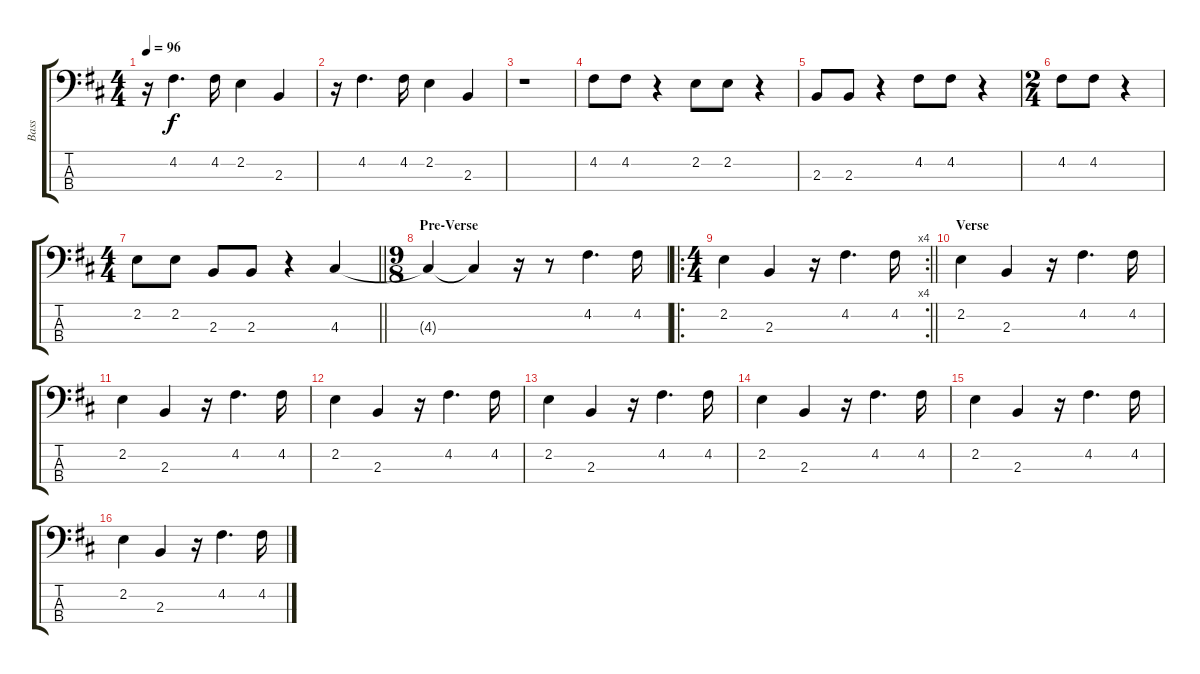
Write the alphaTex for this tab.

\track ("Bass" "Bass") {instrument electricbasspick}
\staff {score tabs}
\tuning (G2 D2 A1 E1) {hide}
\ts (4 4)
\tempo 96
\clef f4
\ks d
r.16{dy f} 4.2.4{d} 4.2.16 2.2.4 2.3.4 |
r.16 4.2.4{d} 4.2.16 2.2.4 2.3.4 |
r.1 |
4.2.8 4.2.8 r.4 2.2.8 2.2.8 r.4 |
2.3.8 2.3.8 r.4 4.2.8 4.2.8 r.4 |
\ts (2 4)
4.2.8 4.2.8 r.4 |
\ts (4 4)
\barLineRight lightlight
2.2.8 2.2.8 2.3.8 2.3.8 r.4 4.3.4 |
\ts (9 8)
\section ("" "Pre-Verse")
4.3{t}.4 4.3{t}.4 r.16 r.8 4.2.4{d} 4.2.16 |
\ro
\rc 4
\ts (4 4)
\barLineRight lightlight
2.2.4 2.3.4 r.16 4.2.4{d} 4.2.16 |
\section ("" "Verse")
2.2.4 2.3.4 r.16 4.2.4{d} 4.2.16 |
2.2.4 2.3.4 r.16 4.2.4{d} 4.2.16 |
2.2.4 2.3.4 r.16 4.2.4{d} 4.2.16 |
2.2.4 2.3.4 r.16 4.2.4{d} 4.2.16 |
2.2.4 2.3.4 r.16 4.2.4{d} 4.2.16 |
2.2.4 2.3.4 r.16 4.2.4{d} 4.2.16 |
2.2.4 2.3.4 r.16 4.2.4{d} 4.2.16
